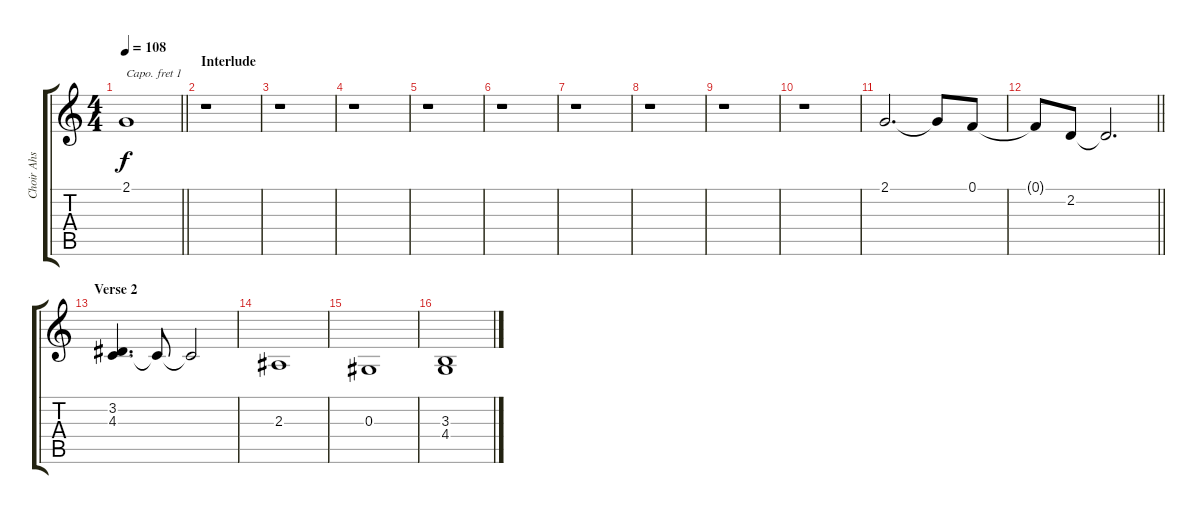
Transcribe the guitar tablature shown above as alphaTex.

\track ("Choir Ahs" "Choir Ahs") {instrument choiraahs}
\staff {score tabs}
\capo 1
\tuning (E4 B3 G3 D3 A2 E2) {hide}
\ts (4 4)
\tempo 108
\clef g2
\barLineRight lightlight
\ks c
2.1{t}.1{dy f} |
\section ("" "Interlude")
r.1 |
r.1 |
r.1 |
r.1 |
r.1 |
r.1 |
r.1 |
r.1 |
r.1 |
2.1.2{d volume 9} 2.1{t}.8 0.1.8 |
\barLineRight lightlight
0.1{t}.8 2.2.8 2.2{t}.2{d} |
\section ("" "Verse 2")
(3.2 4.3).4{d} 4.3{t}.8 4.3{t}.2 |
2.3.1 |
0.3.1 |
(3.3 4.4).1
